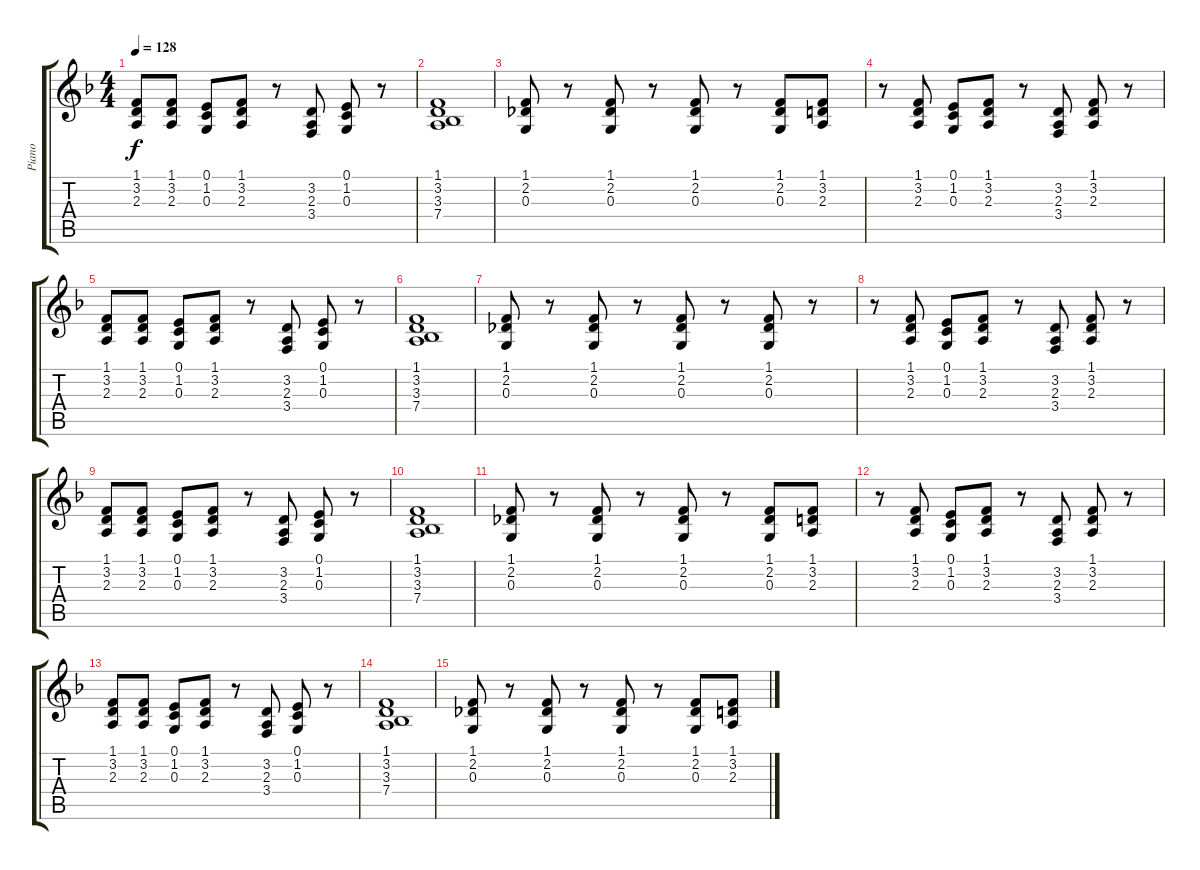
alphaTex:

\track ("Piano" "Piano") {instrument electricgrandpiano}
\staff {score tabs}
\tuning (E4 B3 G3 D3 A2 E2) {hide}
\ts (4 4)
\tempo 128
\clef g2
\ks f
(1.1 3.2 2.3).8{dy f} (1.1 3.2 2.3).8 (0.1 1.2 0.3).8 (1.1 3.2 2.3).8 r.8 (3.2 2.3 3.4).8 (0.1 1.2 0.3).8 r.8 |
(1.1 3.2 3.3 7.4).1 |
(1.1 2.2 0.3).8 r.8 (1.1 2.2 0.3).8 r.8 (1.1 2.2 0.3).8 r.8 (1.1 2.2 0.3).8 (1.1 3.2 2.3).8 |
r.8 (1.1 3.2 2.3).8 (0.1 1.2 0.3).8 (1.1 3.2 2.3).8 r.8 (3.2 2.3 3.4).8 (1.1 3.2 2.3).8 r.8 |
(1.1 3.2 2.3).8 (1.1 3.2 2.3).8 (0.1 1.2 0.3).8 (1.1 3.2 2.3).8 r.8 (3.2 2.3 3.4).8 (0.1 1.2 0.3).8 r.8 |
(1.1 3.2 3.3 7.4).1 |
(1.1 2.2 0.3).8 r.8 (1.1 2.2 0.3).8 r.8 (1.1 2.2 0.3).8 r.8 (1.1 2.2 0.3).8 r.8 |
r.8 (1.1 3.2 2.3).8 (0.1 1.2 0.3).8 (1.1 3.2 2.3).8 r.8 (3.2 2.3 3.4).8 (1.1 3.2 2.3).8 r.8 |
(1.1 3.2 2.3).8 (1.1 3.2 2.3).8 (0.1 1.2 0.3).8 (1.1 3.2 2.3).8 r.8 (3.2 2.3 3.4).8 (0.1 1.2 0.3).8 r.8 |
(1.1 3.2 3.3 7.4).1 |
(1.1 2.2 0.3).8 r.8 (1.1 2.2 0.3).8 r.8 (1.1 2.2 0.3).8 r.8 (1.1 2.2 0.3).8 (1.1 3.2 2.3).8 |
r.8 (1.1 3.2 2.3).8 (0.1 1.2 0.3).8 (1.1 3.2 2.3).8 r.8 (3.2 2.3 3.4).8 (1.1 3.2 2.3).8 r.8 |
(1.1 3.2 2.3).8 (1.1 3.2 2.3).8 (0.1 1.2 0.3).8 (1.1 3.2 2.3).8 r.8 (3.2 2.3 3.4).8 (0.1 1.2 0.3).8 r.8 |
(1.1 3.2 3.3 7.4).1 |
(1.1 2.2 0.3).8 r.8 (1.1 2.2 0.3).8 r.8 (1.1 2.2 0.3).8 r.8 (1.1 2.2 0.3).8 (1.1 3.2 2.3).8
